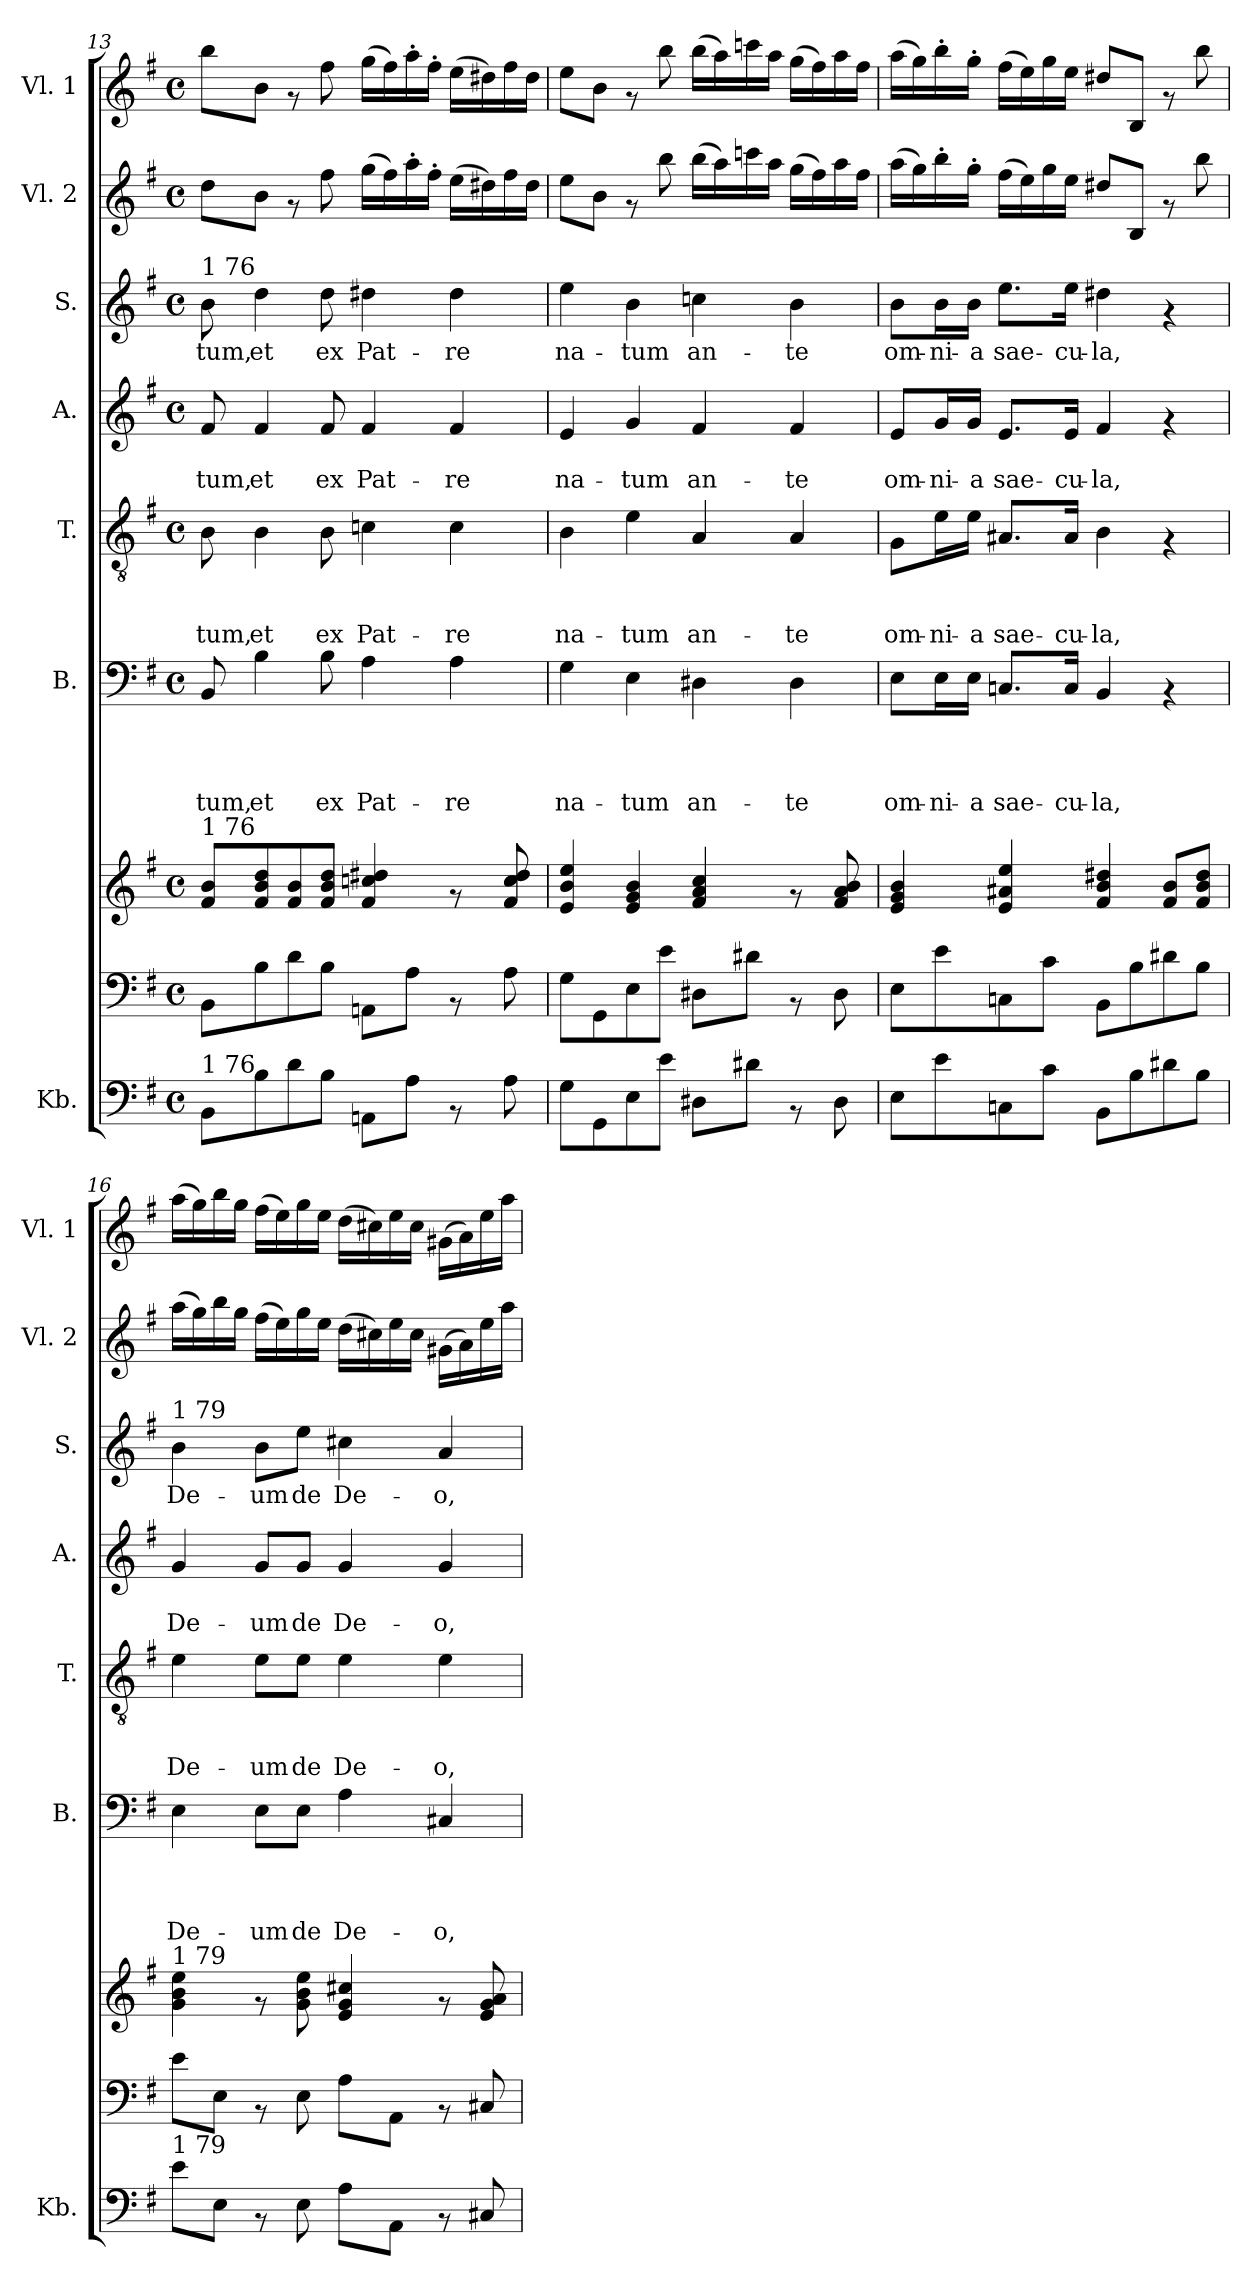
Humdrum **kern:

**kern	**kern	**kern	**kern	**text	**text	**text	**text	**kern	**text	**text	**text	**kern	**text	**text	**kern	**text	**kern	**kern
*part9	*part8	*part7	*part6	*part6	*part6	*part6	*part6	*part5	*part5	*part5	*part5	*part4	*part4	*part4	*part3	*part3	*part2	*part1
*staff9	*staff8	*staff7	*staff6	*staff6	*staff6	*staff6	*staff6	*staff5	*staff5	*staff5	*staff5	*staff4	*staff4	*staff4	*staff3	*staff3	*staff2	*staff1
*I"Kb.	*	*	*I"B.	*	*	*	*	*I"T.	*	*	*	*I"A.	*	*	*I"S.	*	*I"Vl. 2	*I"Vl. 1
*I'Kb.	*	*	*I'B.	*	*	*	*	*I'T.	*	*	*	*I'A.	*	*	*I'S.	*	*I'Vl. 2	*I'Vl. 1
!!LO:PB:g=z
*clefF4	*clefF4	*clefG2	*clefF4	*	*	*	*	*clefGv2	*	*	*	*clefG2	*	*	*clefG2	*	*clefG2	*clefG2
*k[f#]	*k[f#]	*k[f#]	*k[f#]	*	*	*	*	*k[f#]	*	*	*	*k[f#]	*	*	*k[f#]	*	*k[f#]	*k[f#]
*G:	*G:	*G:	*G:	*	*	*	*	*G:	*	*	*	*G:	*	*	*G:	*	*G:	*G:
*M4/4	*M4/4	*M4/4	*M4/4	*	*	*	*	*M4/4	*	*	*	*M4/4	*	*	*M4/4	*	*M4/4	*M4/4
*met(c)	*met(c)	*met(c)	*met(c)	*	*	*	*	*met(c)	*	*	*	*met(c)	*	*	*met(c)	*	*met(c)	*met(c)
=13	=13	=13	=13	=13	=13	=13	=13	=13	=13	=13	=13	=13	=13	=13	=13	=13	=13	=13
!	!	!	!	!	!	!	!	!	!	!	!	!	!	!	!LO:TX:a:t=1 76	!	!	!
!	!	!LO:TX:a:t=1 76	!	!	!	!	!	!	!	!	!	!	!	!	!	!	!	!
!LO:TX:a:t=1 76	!	!	!	!	!	!	!	!	!	!	!	!	!	!	!	!	!	!
!	!	!	!	!	!	!	!LO:LY:b	!	!	!	!LO:LY:b	!	!	!LO:LY:b	!	!LO:LY:b	!	!
8BB\L	8BB\L	8f#/ 8b/L	8BB/	.	.	.	-tum,	8B\	.	.	-tum,	8f#/	.	-tum,	8b\	-tum,	8dd\L	8bb\L
!	!	!	!	!	!	!	!LO:LY:b	!	!	!	!LO:LY:b	!	!	!LO:LY:b	!	!LO:LY:b	!	!
8B\	8B\	8f#/ 8b/ 8dd/	4B\	.	.	.	et	4B\	.	.	et	4f#/	.	et	4dd\	et	8b\J	8b\J
8d\	8d\	8f#/ 8b/	.	.	.	.	.	.	.	.	.	.	.	.	.	.	8rf	8rf
!	!	!	!	!	!	!	!LO:LY:b	!	!	!	!LO:LY:b	!	!	!LO:LY:b	!	!LO:LY:b	!	!
8B\J	8B\J	8f#/ 8b/ 8dd/J	8B\	.	.	.	ex	8B\	.	.	ex	8f#/	.	ex	8dd\	ex	8ff#\	8ff#\
!	!	!	!	!	!	!	!LO:LY:b	!	!	!	!LO:LY:b	!	!	!LO:LY:b	!	!LO:LY:b	!	!
8AAn\L	8AAn\L	4f#/ 4ccn/ 4dd#X/	4A\	.	.	.	Pat-	4cn\	.	.	Pat-	4f#/	.	Pat-	4dd#X\	Pat-	(>16gg\LL	(>16gg\LL
.	.	.	.	.	.	.	.	.	.	.	.	.	.	.	.	.	16ff#\)	16ff#\)
8A\J	8A\J	.	.	.	.	.	.	.	.	.	.	.	.	.	.	.	16aa'>\	16aa'>\
.	.	.	.	.	.	.	.	.	.	.	.	.	.	.	.	.	16ff#'>\JJ	16ff#'>\JJ
!	!	!	!	!	!	!	!LO:LY:b	!	!	!	!LO:LY:b	!	!	!LO:LY:b	!	!LO:LY:b	!	!
8rAA	8rAA	8rf	4A\	.	.	.	-re	4c\	.	.	-re	4f#/	.	-re	4dd#\	-re	(>16ee\LL	(>16ee\LL
.	.	.	.	.	.	.	.	.	.	.	.	.	.	.	.	.	16dd#X\)	16dd#X\)
8A\	8A\	8f#/ 8cc/ 8dd#/	.	.	.	.	.	.	.	.	.	.	.	.	.	.	16ff#\	16ff#\
.	.	.	.	.	.	.	.	.	.	.	.	.	.	.	.	.	16dd#\JJ	16dd#\JJ
=14	=14	=14	=14	=14	=14	=14	=14	=14	=14	=14	=14	=14	=14	=14	=14	=14	=14	=14
!	!	!	!	!	!	!	!LO:LY:b	!	!	!	!LO:LY:b	!	!	!LO:LY:b	!	!LO:LY:b	!	!
8G\L	8G\L	4e/ 4b/ 4ee/	4G\	.	.	.	na-	4B\	.	.	na-	4e/	.	na-	4ee\	na-	8ee\L	8ee\L
8GG\	8GG\	.	.	.	.	.	.	.	.	.	.	.	.	.	.	.	8b\J	8b\J
!	!	!	!	!	!	!	!LO:LY:b	!	!	!	!LO:LY:b	!	!	!LO:LY:b	!	!LO:LY:b	!	!
8E\	8E\	4e/ 4g/ 4b/	4E\	.	.	.	-tum	4e\	.	.	-tum	4g/	.	-tum	4b\	-tum	8rf	8rf
8e\J	8e\J	.	.	.	.	.	.	.	.	.	.	.	.	.	.	.	8bb\	8bb\
!	!	!	!	!	!	!	!LO:LY:b	!	!	!	!LO:LY:b	!	!	!LO:LY:b	!	!LO:LY:b	!	!
8D#X\L	8D#X\L	4f#/ 4a/ 4cc/	4D#X\	.	.	.	an-	4A/	.	.	an-	4f#/	.	an-	4ccn\	an-	(>16bb\LL	(>16bb\LL
.	.	.	.	.	.	.	.	.	.	.	.	.	.	.	.	.	16aa\)	16aa\)
8d#X\J	8d#X\J	.	.	.	.	.	.	.	.	.	.	.	.	.	.	.	16cccn\	16cccn\
.	.	.	.	.	.	.	.	.	.	.	.	.	.	.	.	.	16aa\JJ	16aa\JJ
!	!	!	!	!	!	!	!LO:LY:b	!	!	!	!LO:LY:b	!	!	!LO:LY:b	!	!LO:LY:b	!	!
8rAA	8rAA	8rf	4D#\	.	.	.	-te	4A/	.	.	-te	4f#/	.	-te	4b\	-te	(>16gg\LL	(>16gg\LL
.	.	.	.	.	.	.	.	.	.	.	.	.	.	.	.	.	16ff#\)	16ff#\)
8D#\	8D#\	8f#/ 8a/ 8b/	.	.	.	.	.	.	.	.	.	.	.	.	.	.	16aa\	16aa\
.	.	.	.	.	.	.	.	.	.	.	.	.	.	.	.	.	16ff#\JJ	16ff#\JJ
=15	=15	=15	=15	=15	=15	=15	=15	=15	=15	=15	=15	=15	=15	=15	=15	=15	=15	=15
!	!	!	!	!	!	!	!LO:LY:b	!	!	!	!LO:LY:b	!	!	!LO:LY:b	!	!LO:LY:b	!	!
8E\L	8E\L	4e/ 4g/ 4b/	8E\L	.	.	.	om-	8G\L	.	.	om-	8e/L	.	om-	8b\L	om-	(>16aa\LL	(>16aa\LL
.	.	.	.	.	.	.	.	.	.	.	.	.	.	.	.	.	16gg\)	16gg\)
!	!	!	!	!	!	!	!LO:LY:b	!	!	!	!LO:LY:b	!	!	!LO:LY:b	!	!LO:LY:b	!	!
8e\	8e\	.	16E\L	.	.	.	-ni-	16e\L	.	.	-ni-	16g/L	.	-ni-	16b\L	-ni-	16bb'>\	16bb'>\
!	!	!	!	!	!	!	!LO:LY:b	!	!	!	!LO:LY:b	!	!	!LO:LY:b	!	!LO:LY:b	!	!
.	.	.	16E\JJ	.	.	.	-a	16e\JJ	.	.	-a	16g/JJ	.	-a	16b\JJ	-a	16gg'>\JJ	16gg'>\JJ
!	!	!	!	!	!	!	!LO:LY:b	!	!	!	!LO:LY:b	!	!	!LO:LY:b	!	!LO:LY:b	!	!
8Cn\	8Cn\	4e/ 4a#X/ 4ee/	8.Cn/L	.	.	.	sae-	8.A#X/L	.	.	sae-	8.e/L	.	sae-	8.ee\L	sae-	(>16ff#\LL	(>16ff#\LL
.	.	.	.	.	.	.	.	.	.	.	.	.	.	.	.	.	16ee\)	16ee\)
8c\J	8c\J	.	.	.	.	.	.	.	.	.	.	.	.	.	.	.	16gg\	16gg\
!	!	!	!	!	!	!	!LO:LY:b	!	!	!	!LO:LY:b	!	!	!LO:LY:b	!	!LO:LY:b	!	!
.	.	.	16C/Jk	.	.	.	-cu-	16A#/Jk	.	.	-cu-	16e/Jk	.	-cu-	16ee\Jk	-cu-	16ee\JJ	16ee\JJ
!	!	!	!	!	!	!	!LO:LY:b	!	!	!	!LO:LY:b	!	!	!LO:LY:b	!	!LO:LY:b	!	!
8BB\L	8BB\L	4f#/ 4b/ 4dd#X/	4BB/	.	.	.	-la,	4B\	.	.	-la,	4f#/	.	-la,	4dd#X\	-la,	8dd#X/L	8dd#X/L
8B\	8B\	.	.	.	.	.	.	.	.	.	.	.	.	.	.	.	8B/J	8B/J
8d#X\	8d#X\	8f#/ 8b/L	4rAA	.	.	.	.	4rF	.	.	.	4rf	.	.	4rf	.	8rf	8rf
8B\J	8B\J	8f#/ 8b/ 8dd#/J	.	.	.	.	.	.	.	.	.	.	.	.	.	.	8bb\	8bb\
!!LO:PB:g=z
=16	=16	=16	=16	=16	=16	=16	=16	=16	=16	=16	=16	=16	=16	=16	=16	=16	=16	=16
!	!	!	!	!	!	!	!	!	!	!	!	!	!	!	!LO:TX:a:t=1 79	!	!	!
!	!	!LO:TX:a:t=1 79	!	!	!	!	!	!	!	!	!	!	!	!	!	!	!	!
!LO:TX:a:t=1 79	!	!	!	!	!	!	!	!	!	!	!	!	!	!	!	!	!	!
!	!	!	!	!	!	!	!LO:LY:b	!	!	!	!LO:LY:b	!	!	!LO:LY:b	!	!LO:LY:b	!	!
8e\L	8e\L	4g\ 4b\ 4ee\	4E\	.	.	.	De-	4e\	.	.	De-	4g/	.	De-	4b\	De-	(>16aa\LL	(>16aa\LL
.	.	.	.	.	.	.	.	.	.	.	.	.	.	.	.	.	16gg\)	16gg\)
8E\J	8E\J	.	.	.	.	.	.	.	.	.	.	.	.	.	.	.	16bb\	16bb\
.	.	.	.	.	.	.	.	.	.	.	.	.	.	.	.	.	16gg\JJ	16gg\JJ
!	!	!	!	!	!	!	!LO:LY:b	!	!	!	!LO:LY:b	!	!	!LO:LY:b	!	!LO:LY:b	!	!
8rAA	8rAA	8rf	8E\L	.	.	.	-um	8e\L	.	.	-um	8g/L	.	-um	8b\L	-um	(>16ff#\LL	(>16ff#\LL
.	.	.	.	.	.	.	.	.	.	.	.	.	.	.	.	.	16ee\)	16ee\)
!	!	!	!	!	!	!	!LO:LY:b	!	!	!	!LO:LY:b	!	!	!LO:LY:b	!	!LO:LY:b	!	!
8E\	8E\	8g\ 8b\ 8ee\	8E\J	.	.	.	de	8e\J	.	.	de	8g/J	.	de	8ee\J	de	16gg\	16gg\
.	.	.	.	.	.	.	.	.	.	.	.	.	.	.	.	.	16ee\JJ	16ee\JJ
!	!	!	!	!	!	!	!LO:LY:b	!	!	!	!LO:LY:b	!	!	!LO:LY:b	!	!LO:LY:b	!	!
8A\L	8A\L	4e/ 4g/ 4cc#X/	4A\	.	.	.	De-	4e\	.	.	De-	4g/	.	De-	4cc#X\	De-	(>16dd\LL	(>16dd\LL
.	.	.	.	.	.	.	.	.	.	.	.	.	.	.	.	.	16cc#X\)	16cc#X\)
8AA\J	8AA\J	.	.	.	.	.	.	.	.	.	.	.	.	.	.	.	16ee\	16ee\
.	.	.	.	.	.	.	.	.	.	.	.	.	.	.	.	.	16cc#\JJ	16cc#\JJ
!	!	!	!	!	!	!	!LO:LY:b	!	!	!	!LO:LY:b	!	!	!LO:LY:b	!	!LO:LY:b	!	!
8rAA	8rAA	8rf	4C#X/	.	.	.	-o,	4e\	.	.	-o,	4g/	.	-o,	4a/	-o,	(>16g#X\LL	(>16g#X\LL
.	.	.	.	.	.	.	.	.	.	.	.	.	.	.	.	.	16a\)	16a\)
8C#X/	8C#X/	8e/ 8g/ 8a/	.	.	.	.	.	.	.	.	.	.	.	.	.	.	16ee\	16ee\
.	.	.	.	.	.	.	.	.	.	.	.	.	.	.	.	.	16aa\JJ	16aa\JJ
=	=	=	=	=	=	=	=	=	=	=	=	=	=	=	=	=	=	=
*-	*-	*-	*-	*-	*-	*-	*-	*-	*-	*-	*-	*-	*-	*-	*-	*-	*-	*-
